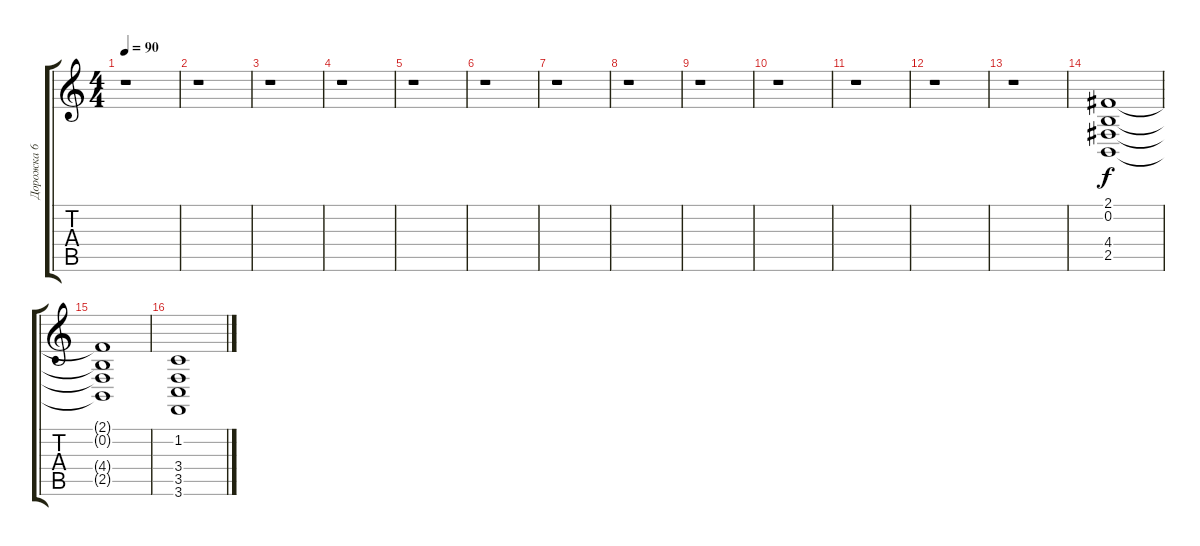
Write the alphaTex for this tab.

\track ("Дорожка 6" "Дорожка 6") {instrument pad4choir}
\staff {score tabs}
\tuning (E4 B3 G3 D3 A2 D2) {hide}
\ts (4 4)
\tempo 90
\clef g2
\ks c
r.1{dy f} |
r.1 |
r.1 |
r.1 |
r.1 |
r.1 |
r.1 |
r.1 |
r.1 |
r.1 |
r.1 |
r.1 |
r.1 |
(2.1 0.2 4.4 2.5).1 |
(2.1{t} 0.2{t} 4.4{t} 2.5{t}).1 |
(1.2 3.4 3.5 3.6).1
